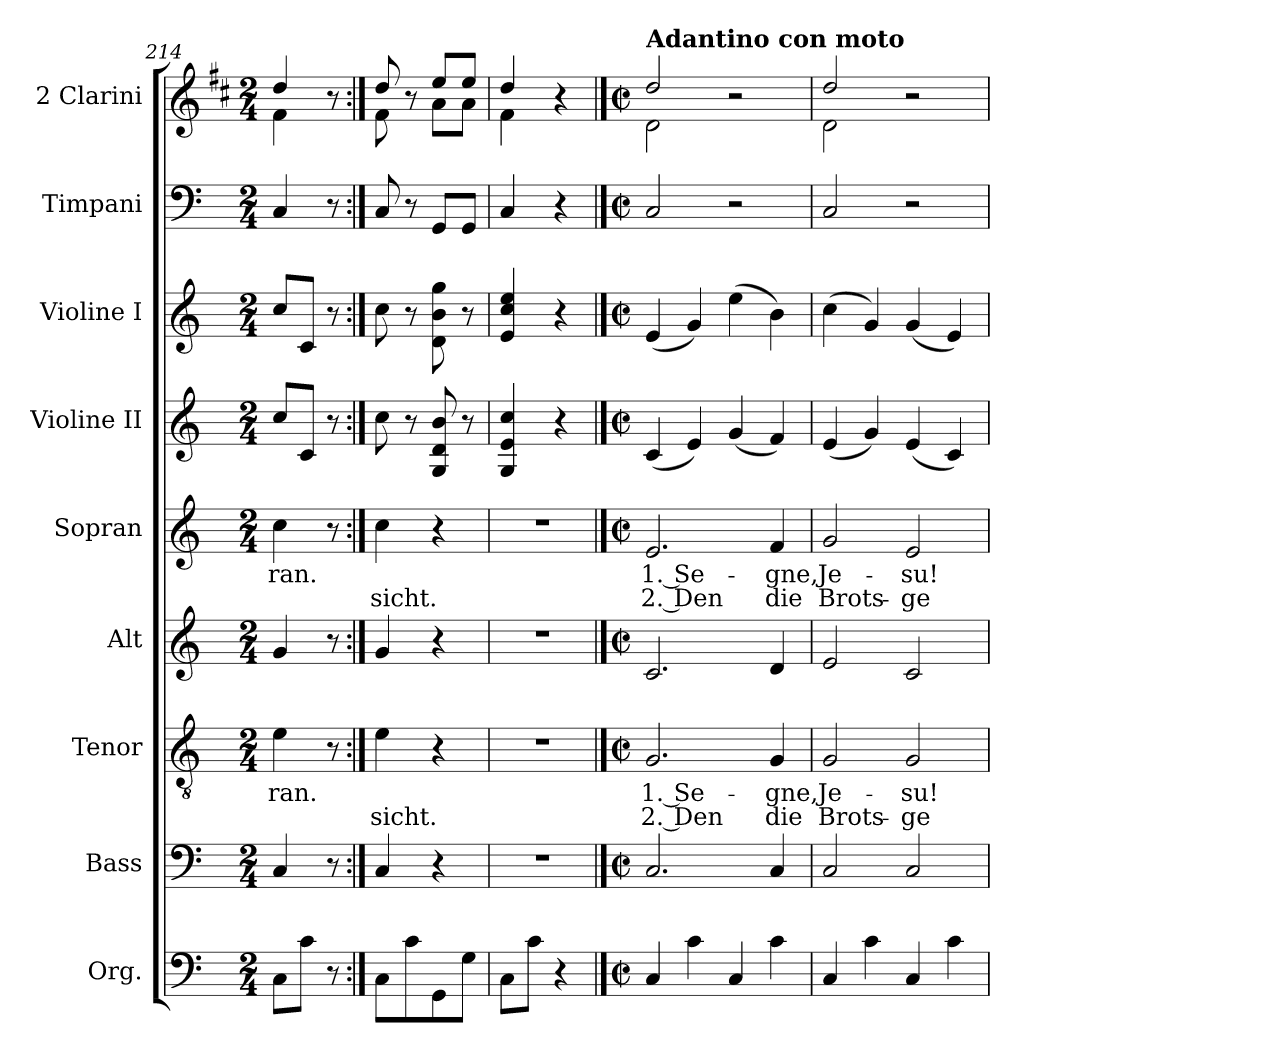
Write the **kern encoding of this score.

**kern	**kern	**kern	**text	**text	**kern	**kern	**text	**text	**kern	**kern	**kern	**kern
*part9	*part8	*part7	*part7	*part7	*part6	*part5	*part5	*part5	*part4	*part3	*part2	*part1
*staff9	*staff8	*staff7	*staff7	*staff7	*staff6	*staff5	*staff5	*staff5	*staff4	*staff3	*staff2	*staff1
*I"Org.	*I"Bass	*I"Tenor	*	*	*I"Alt	*I"Sopran	*	*	*I"Violine II	*I"Violine I	*I"Timpani	*I"2 Clarini
*	*	*	*	*	*	*	*	*	*	*	*I'Timp	*
*clefF4	*clefF4	*clefGv2	*	*	*clefG2	*clefG2	*	*	*clefG2	*clefG2	*clefF4	*clefG2
*ITrd7c12	*	*	*	*	*	*	*	*	*	*	*	*ITrd1c2
*k[]	*k[]	*k[]	*	*	*k[]	*k[]	*	*	*k[]	*k[]	*k[]	*k[]
*M2/4	*M2/4	*M2/4	*	*	*M2/4	*M2/4	*	*	*M2/4	*M2/4	*M2/4	*M2/4
=214	=214	=214	=214	=214	=214	=214	=214	=214	=214	=214	=214	=214
*	*	*	*	*	*	*	*	*	*	*	*	*^
8CC\L	4C/	4e\	-ran.	.	4g/	4cc\	-ran.	.	8cc/L	8cc/L	4C/	4cc/	4e\
8C\J	.	.	.	.	.	.	.	.	8c/J	8c/J	.	.	.
8r	8r	8r	.	.	8r	8r	.	.	8r	8r	8r	8r	8ryy
=215:|!	=215:|!	=215:|!	=215:|!	=215:|!	=215:|!	=215:|!	=215:|!	=215:|!	=215:|!	=215:|!	=215:|!	=215:|!	=215:|!
8CC\L	4C/	4e\	.	-sicht.	4g/	4cc\	.	-sicht.	8cc\	8cc\	8C/	8cc/	8e\
8C\	.	.	.	.	.	.	.	.	8r	8r	8r	8r	8ryy
8GGG\	4r	4r	.	.	4r	4r	.	.	8G/ 8d/ 8b/	8d\ 8b\ 8gg\	8GG/L	8dd/L	8g\L
8GG\J	.	.	.	.	.	.	.	.	8r	8r	8GG/J	8dd/J	8g\J
=216	=216	=216	=216	=216	=216	=216	=216	=216	=216	=216	=216	=216	=216
8CC\L	2r	2r	.	.	2r	2r	.	.	4G/ 4e/ 4cc/	4e/ 4cc/ 4ee/	4C/	4cc/	4e\
8C\J	.	.	.	.	.	.	.	.	.	.	.	.	.
4r	.	.	.	.	.	.	.	.	4r	4r	4r	4r	4ryy
!!LO:PB:g=z	!!
==217	==217	==217	==217	==217	==217	==217	==217	==217	==217	==217	==217	==217	==217
*M2/2	*M2/2	*M2/2	*	*	*M2/2	*M2/2	*	*	*M2/2	*M2/2	*M2/2	*M2/2	*
*met(c|)	*met(c|)	*met(c|)	*	*	*met(c|)	*met(c|)	*	*	*met(c|)	*met(c|)	*met(c|)	*met(c|)	*
!	!	!	!	!	!	!	!	!	!	!	!	!LO:TX:a:B:t=Adantino con moto	!
4CC/	2.C/	2.G/	1. Se-	2. Den	2.c/	2.e/	1. Se-	2. Den	(4c/	(4e/	2C/	2cc/	2c\
4C\	.	.	.	.	.	.	.	.	4e/)	4g/)	.	.	.
4CC/	.	.	.	.	.	.	.	.	(4g/	(4ee\	2r	2r	2ryy
4C\	4C/	4G/	-gne,	die	4d/	4f/	-gne,	die	4f/)	4b\)	.	.	.
=218	=218	=218	=218	=218	=218	=218	=218	=218	=218	=218	=218	=218	=218
4CC/	2C/	2G/	Je-	Brots-	2e/	2g/	Je-	Brots-	(4e/	(4cc\	2C/	2cc/	2c\
4C\	.	.	.	.	.	.	.	.	4g/)	4g/)	.	.	.
4CC/	2C/	2G/	-su!	-ge-	2c/	2e/	-su!	-ge-	(4e/	(4g/	2r	2r	2ryy
4C\	.	.	.	.	.	.	.	.	4c/)	4e/)	.	.	.
*	*	*	*	*	*	*	*	*	*	*	*	*v	*v
=	=	=	=	=	=	=	=	=	=	=	=	=
*-	*-	*-	*-	*-	*-	*-	*-	*-	*-	*-	*-	*-
